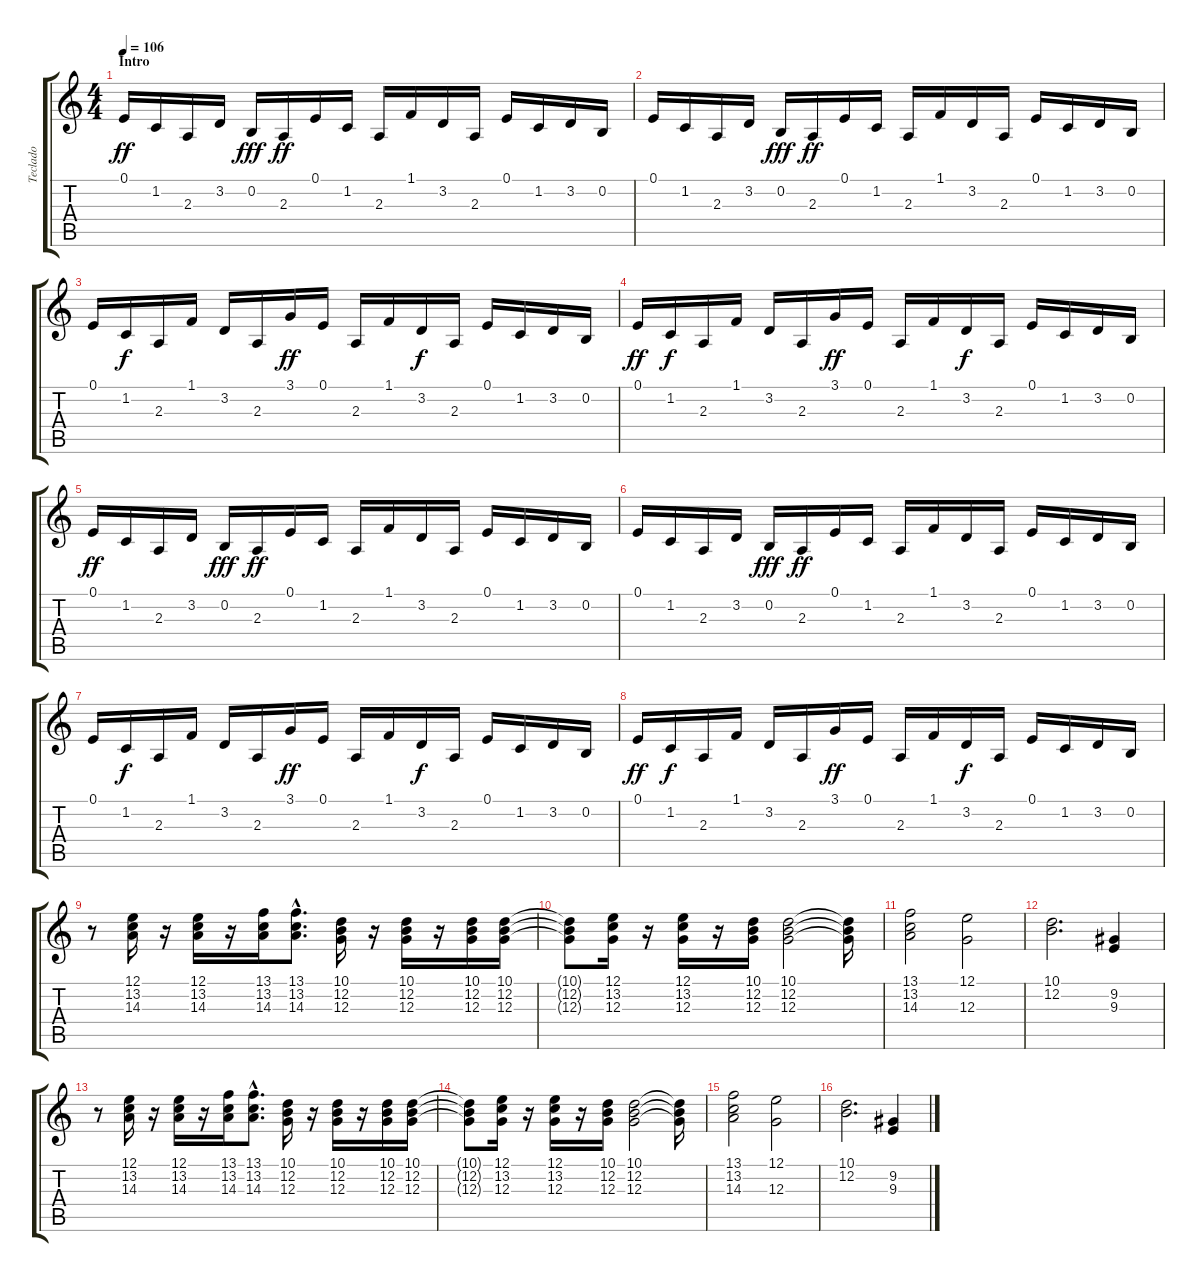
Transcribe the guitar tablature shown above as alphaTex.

\track ("Teclado" "Teclado") {instrument stringensemble1}
\staff {score tabs}
\tuning (E4 B3 G3 D3 A2 E2) {hide}
\ts (4 4)
\section ("" "Intro")
\tempo 106
\clef g2
\ks c
0.1.16{dy ff instrument harpsichord} 1.2.16 2.3.16 3.2.16 0.2.16{dy fff} 2.3.16{dy ff} 0.1.16 1.2.16 2.3.16 1.1.16 3.2.16 2.3.16 0.1.16 1.2.16 3.2.16 0.2.16 |
0.1.16 1.2.16 2.3.16 3.2.16 0.2.16{dy fff} 2.3.16{dy ff} 0.1.16 1.2.16 2.3.16 1.1.16 3.2.16 2.3.16 0.1.16 1.2.16 3.2.16 0.2.16 |
0.1.16 1.2.16{dy f} 2.3.16 1.1.16 3.2.16 2.3.16 3.1.16{dy ff} 0.1.16 2.3.16 1.1.16 3.2.16{dy f} 2.3.16 0.1.16 1.2.16 3.2.16 0.2.16 |
0.1.16{dy ff} 1.2.16{dy f} 2.3.16 1.1.16 3.2.16 2.3.16 3.1.16{dy ff} 0.1.16 2.3.16 1.1.16 3.2.16{dy f} 2.3.16 0.1.16 1.2.16 3.2.16 0.2.16 |
0.1.16{dy ff instrument harpsichord} 1.2.16 2.3.16 3.2.16 0.2.16{dy fff} 2.3.16{dy ff} 0.1.16 1.2.16 2.3.16 1.1.16 3.2.16 2.3.16 0.1.16 1.2.16 3.2.16 0.2.16 |
0.1.16 1.2.16 2.3.16 3.2.16 0.2.16{dy fff} 2.3.16{dy ff} 0.1.16 1.2.16 2.3.16 1.1.16 3.2.16 2.3.16 0.1.16 1.2.16 3.2.16 0.2.16 |
0.1.16 1.2.16{dy f} 2.3.16 1.1.16 3.2.16 2.3.16 3.1.16{dy ff} 0.1.16 2.3.16 1.1.16 3.2.16{dy f} 2.3.16 0.1.16 1.2.16 3.2.16 0.2.16 |
0.1.16{dy ff} 1.2.16{dy f} 2.3.16 1.1.16 3.2.16 2.3.16 3.1.16{dy ff} 0.1.16 2.3.16 1.1.16 3.2.16{dy f} 2.3.16 0.1.16 1.2.16 3.2.16 0.2.16 |
r.8{instrument stringensemble1} (12.1 13.2 14.3).16 r.16 (12.1 13.2 14.3).16 r.16 (13.1 13.2 14.3).16 (13.1{hac} 13.2{hac} 14.3{hac}).8{d} (10.1 12.2 12.3).16 r.16 (10.1 12.2 12.3).16 r.16 (10.1 12.2 12.3).16 (10.1 12.2 12.3).16 |
(10.1{t} 12.2{t} 12.3{t}).8 (12.1 13.2 12.3).16 r.16 (12.1 13.2 12.3).16 r.16 (10.1 12.2 12.3).16 (10.1 12.2 12.3).2 (10.1{t} 12.2{t} 12.3{t}).16 |
(13.1 13.2 14.3).2 (12.1 12.3).2 |
(10.1 12.2).2{d} (9.2 9.3).4 |
r.8 (12.1 13.2 14.3).16{volume 11 instrument stringensemble1} r.16 (12.1 13.2 14.3).16 r.16 (13.1 13.2 14.3).16 (13.1{hac} 13.2{hac} 14.3{hac}).8{d} (10.1 12.2 12.3).16 r.16 (10.1 12.2 12.3).16 r.16 (10.1 12.2 12.3).16 (10.1 12.2 12.3).16 |
(10.1{t} 12.2{t} 12.3{t}).8 (12.1 13.2 12.3).16 r.16 (12.1 13.2 12.3).16 r.16 (10.1 12.2 12.3).16 (10.1 12.2 12.3).2 (10.1{t} 12.2{t} 12.3{t}).16 |
(13.1 13.2 14.3).2 (12.1 12.3).2 |
(10.1 12.2).2{d} (9.2 9.3).4
